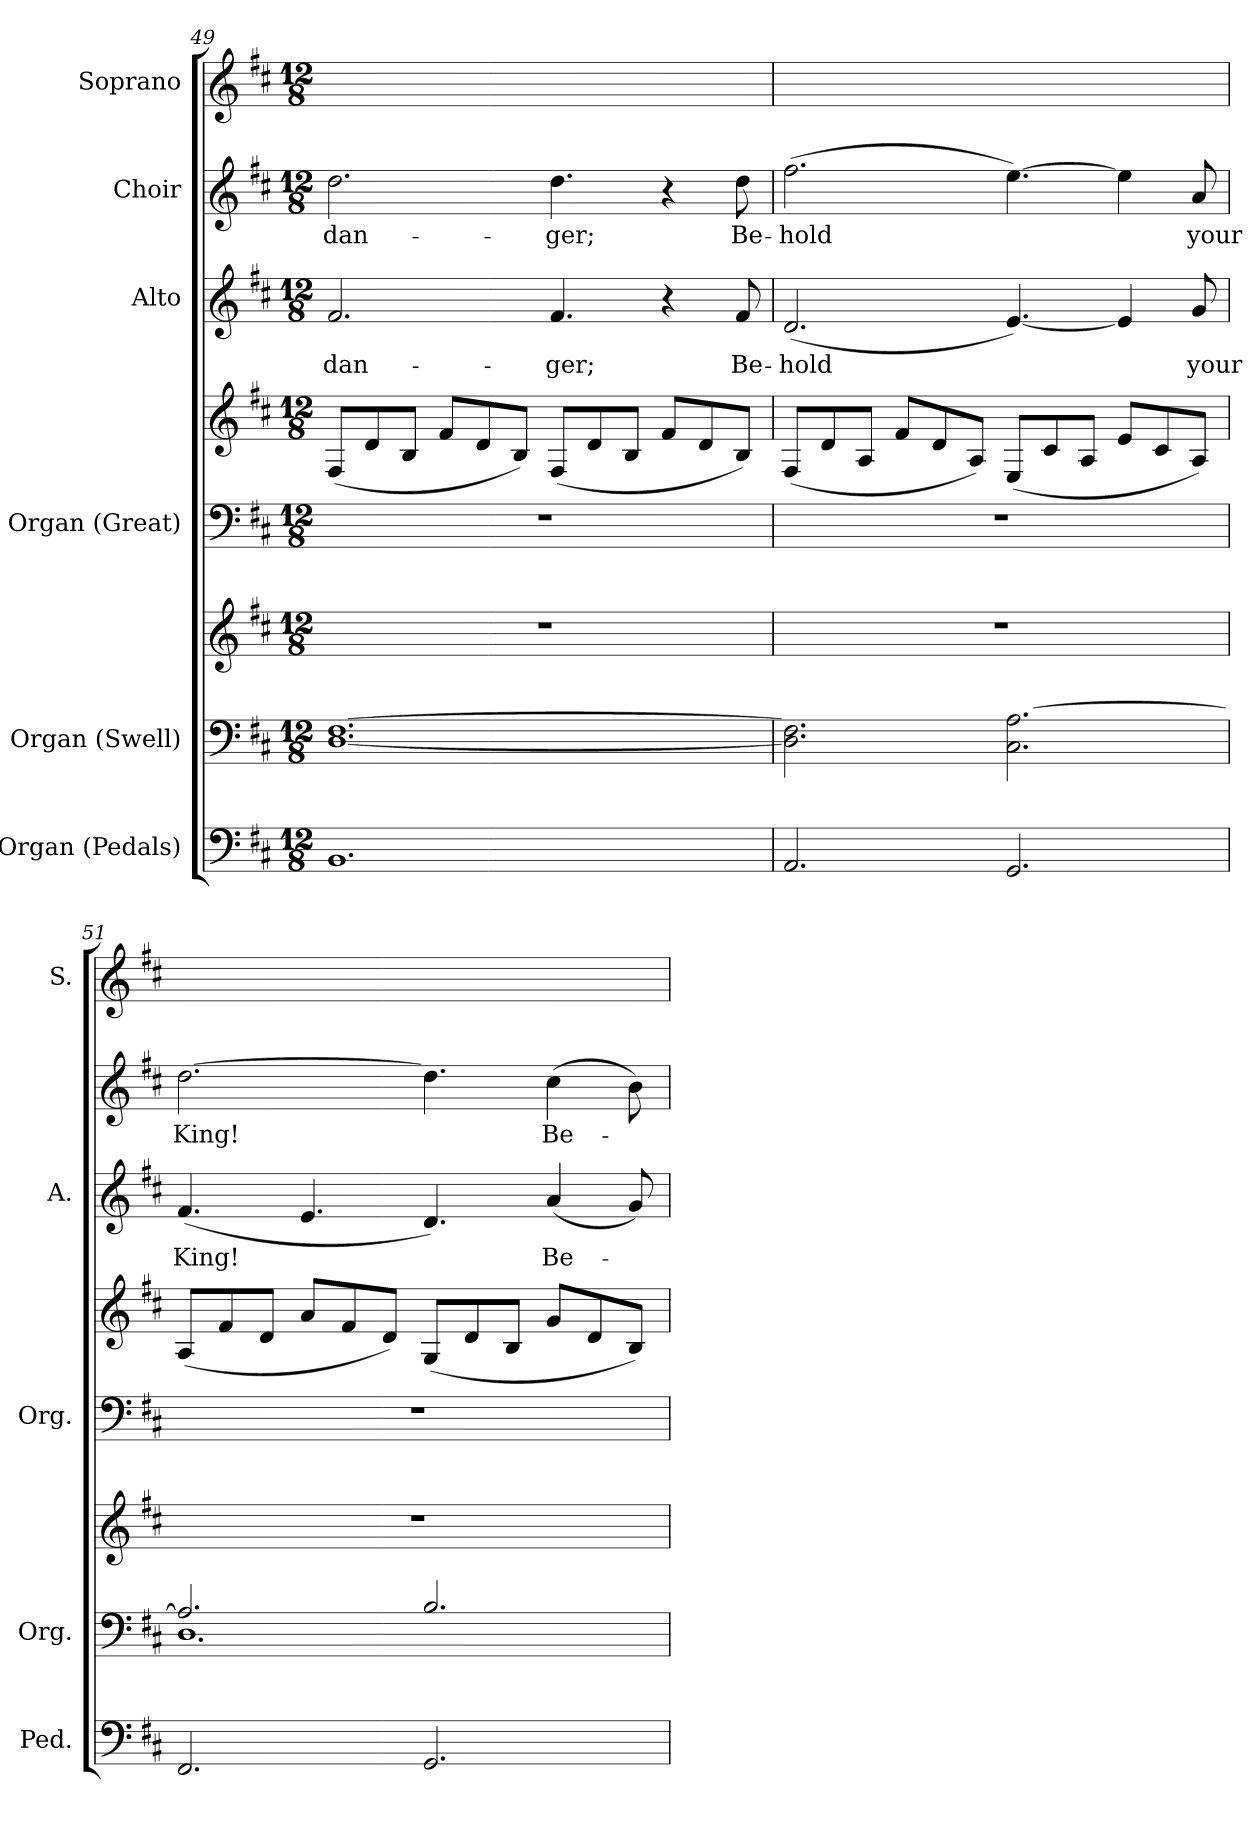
**kern	**kern	**kern	**kern	**kern	**kern	**text	**kern	**text	**kern	**text
*part6	*part5	*part5	*part4	*part4	*part3	*part3	*part2	*part2	*part1	*part1
*staff8	*staff7	*staff6	*staff5	*staff4	*staff3	*staff3	*staff2	*staff2	*staff1	*staff1
*I"Organ  (Pedals)	*I"Organ (Swell)	*	*I"Organ (Great)	*	*I"Alto	*	*I"Choir	*	*I"Soprano	*
*I'Ped.	*I'Org.	*	*I'Org.	*	*I'A.	*	*	*	*I'S.	*
!!LO:LB:g=z
*clefF4	*clefF4	*clefG2	*clefF4	*clefG2	*clefG2	*	*clefG2	*	*clefG2	*
*k[f#c#]	*k[f#c#]	*k[f#c#]	*k[f#c#]	*k[f#c#]	*k[f#c#]	*	*k[f#c#]	*	*k[f#c#]	*
*D:	*D:	*D:	*D:	*D:	*D:	*	*D:	*	*D:	*
*M12/8	*M12/8	*M12/8	*M12/8	*M12/8	*M12/8	*	*M12/8	*	*M12/8	*
=49	=49	=49	=49	=49	=49	=49	=49	=49	=49	=49
!	!	!LO:N:vis=1	!LO:N:vis=1	!	!	!	!	!	!	!
!	!	!	!	!	!	!LO:LY:b:color=#000000	!	!	!	!
!	!	!	!	!	!	!	!	!LO:LY:b:color=#000000	!	!
!	!	!	!	!	!	!	!	!	!	!LO:LY:b:color=#000000
1.BBi	[<1.Di [>1.F#i	1.r	1.r	(8F#i/L	2.f#i/	dan-	2.ddi\	dan-	2.ddi\yy	dan-
.	.	.	.	8di/	.	.	.	.	.	.
.	.	.	.	8Bi/J	.	.	.	.	.	.
.	.	.	.	8f#i/L	.	.	.	.	.	.
.	.	.	.	8di/	.	.	.	.	.	.
.	.	.	.	8Bi/J)	.	.	.	.	.	.
!	!	!	!	!	!	!LO:LY:b:color=#000000	!	!	!	!
!	!	!	!	!	!	!	!	!LO:LY:b:color=#000000	!	!
!	!	!	!	!	!	!	!	!	!	!LO:LY:b:color=#000000
.	.	.	.	(8F#i/L	4.f#i/	-ger;	4.ddi\	-ger;	4.ddi\yy	-ger;
.	.	.	.	8di/	.	.	.	.	.	.
.	.	.	.	8Bi/J	.	.	.	.	.	.
.	.	.	.	8f#i/L	4r	.	4r	.	4ryy	.
.	.	.	.	8di/	.	.	.	.	.	.
!	!	!	!	!	!	!LO:LY:b:color=#000000	!	!	!	!
!	!	!	!	!	!	!	!	!LO:LY:b:color=#000000	!	!
!	!	!	!	!	!	!	!	!	!	!LO:LY:b:color=#000000
.	.	.	.	8Bi/J)	8f#i/	Be-	8ddi\	Be-	8ddi\yy	Be-
=50	=50	=50	=50	=50	=50	=50	=50	=50	=50	=50
!	!	!LO:N:vis=1	!LO:N:vis=1	!	!	!	!	!	!	!
!	!	!	!	!	!	!LO:LY:b:color=#000000	!	!	!	!
!	!	!	!	!	!	!	!	!LO:LY:b:color=#000000	!	!
!	!	!	!	!	!	!	!	!	!	!LO:LY:b:color=#000000
2.AAi/	2.Di\] 2.F#i]	1.r	1.r	(8F#i/L	(2.di/	-hold	(2.ff#i\	-hold	(2.ff#i\yy	-hold
.	.	.	.	8di/	.	.	.	.	.	.
.	.	.	.	8Ai/J	.	.	.	.	.	.
.	.	.	.	8f#i/L	.	.	.	.	.	.
.	.	.	.	8di/	.	.	.	.	.	.
.	.	.	.	8Ai/J)	.	.	.	.	.	.
2.GGi/	2.C#i\ [>2.Ai	.	.	(8Ei/L	[<4.ei/)	.	[>4.eei\)	.	[>4.eei\yy)	.
.	.	.	.	8c#i/	.	.	.	.	.	.
.	.	.	.	8Ai/J	.	.	.	.	.	.
.	.	.	.	8ei/L	4ei/]	.	4eei\]	.	4eei\yy]	.
.	.	.	.	8c#i/	.	.	.	.	.	.
!	!	!	!	!	!	!LO:LY:b:color=#000000	!	!	!	!
!	!	!	!	!	!	!	!	!LO:LY:b:color=#000000	!	!
!	!	!	!	!	!	!	!	!	!	!LO:LY:b:color=#000000
.	.	.	.	8Ai/J)	8gi/	your	8ai/	your	8ai/yy	your
=51	=51	=51	=51	=51	=51	=51	=51	=51	=51	=51
*	*^	*	*	*	*	*	*	*	*	*
!	!	!	!LO:N:vis=1	!LO:N:vis=1	!	!	!	!	!	!	!
!	!	!	!	!	!	!	!LO:LY:b:color=#000000	!	!	!	!
!	!	!	!	!	!	!	!	!	!LO:LY:b:color=#000000	!	!
!	!	!	!	!	!	!	!	!	!	!	!LO:LY:b:color=#000000
2.FF#i/	2.Ai/]	1.Di	1.r	1.r	(8Ai/L	(4.f#i/	King!	[>2.ddi\	King!	[>2.ddi\yy	King!
.	.	.	.	.	8f#i/	.	.	.	.	.	.
.	.	.	.	.	8di/J	.	.	.	.	.	.
.	.	.	.	.	8ai/L	4.ei/	.	.	.	.	.
.	.	.	.	.	8f#i/	.	.	.	.	.	.
.	.	.	.	.	8di/J)	.	.	.	.	.	.
2.GGi/	2.Bi/	.	.	.	(8Gi/L	4.di/)	.	4.ddi\]	.	4.ddi\yy]	.
.	.	.	.	.	8di/	.	.	.	.	.	.
.	.	.	.	.	8Bi/J	.	.	.	.	.	.
!	!	!	!	!	!	!	!LO:LY:b:color=#000000	!	!	!	!
!	!	!	!	!	!	!	!	!	!LO:LY:b:color=#000000	!	!
!	!	!	!	!	!	!	!	!	!	!	!LO:LY:b:color=#000000
.	.	.	.	.	8gi/L	(4ai/	Be-	(4cc#i\	Be-	(4cc#i\yy	Be-
.	.	.	.	.	8di/	.	.	.	.	.	.
.	.	.	.	.	8Bi/J)	8gi/)	.	8bi\)	.	8bi\yy)	.
*	*v	*v	*	*	*	*	*	*	*	*	*
=	=	=	=	=	=	=	=	=	=	=
*-	*-	*-	*-	*-	*-	*-	*-	*-	*-	*-
